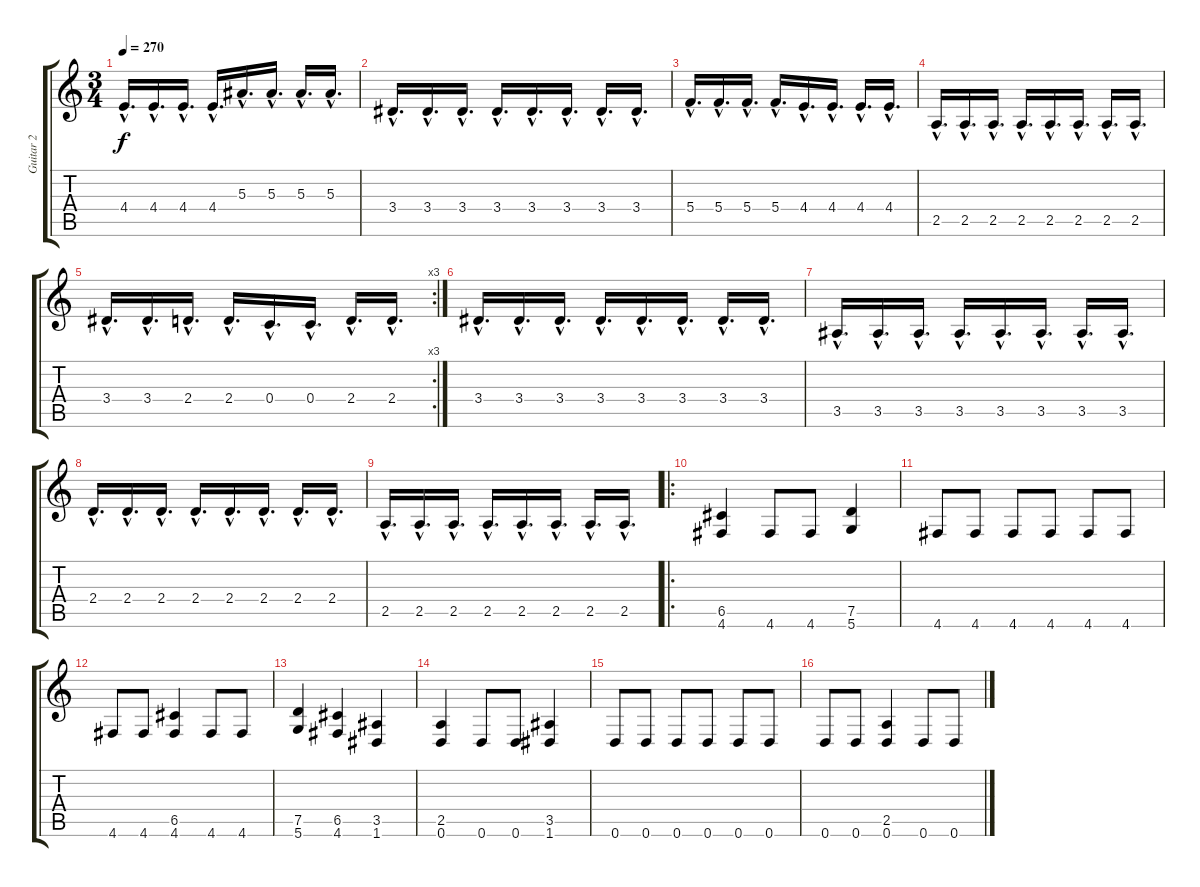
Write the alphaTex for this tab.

\track ("Guitar 2" "Guitar 2") {instrument distortionguitar}
\staff {score tabs}
\tuning (D4 A3 F3 C3 G2 D2) {hide}
\ts (3 4)
\tempo 270
\clef g2
\ks c
4.4{hac}.16{d dy f} 4.4{hac}.16{d} 4.4{hac}.16{d} 4.4{hac}.16{d} 5.3{hac}.16{d} 5.3{hac}.16{d} 5.3{hac}.16{d} 5.3{hac}.16{d} |
3.4{hac}.16{d} 3.4{hac}.16{d} 3.4{hac}.16{d} 3.4{hac}.16{d} 3.4{hac}.16{d} 3.4{hac}.16{d} 3.4{hac}.16{d} 3.4{hac}.16{d} |
5.4{hac}.16{d} 5.4{hac}.16{d} 5.4{hac}.16{d} 5.4{hac}.16{d} 4.4{hac}.16{d} 4.4{hac}.16{d} 4.4{hac}.16{d} 4.4{hac}.16{d} |
2.5{hac}.16{d} 2.5{hac}.16{d} 2.5{hac}.16{d} 2.5{hac}.16{d} 2.5{hac}.16{d} 2.5{hac}.16{d} 2.5{hac}.16{d} 2.5{hac}.16{d} |
\rc 3
3.4{hac}.16{d} 3.4{hac}.16{d} 2.4{hac}.16{d} 2.4{hac}.16{d} 0.4{hac}.16{d} 0.4{hac}.16{d} 2.4{hac}.16{d} 2.4{hac}.16{d} |
3.4{hac}.16{d} 3.4{hac}.16{d} 3.4{hac}.16{d} 3.4{hac}.16{d} 3.4{hac}.16{d} 3.4{hac}.16{d} 3.4{hac}.16{d} 3.4{hac}.16{d} |
3.5{hac}.16{d} 3.5{hac}.16{d} 3.5{hac}.16{d} 3.5{hac}.16{d} 3.5{hac}.16{d} 3.5{hac}.16{d} 3.5{hac}.16{d} 3.5{hac}.16{d} |
2.4{hac}.16{d} 2.4{hac}.16{d} 2.4{hac}.16{d} 2.4{hac}.16{d} 2.4{hac}.16{d} 2.4{hac}.16{d} 2.4{hac}.16{d} 2.4{hac}.16{d} |
2.5{hac}.16{d} 2.5{hac}.16{d} 2.5{hac}.16{d} 2.5{hac}.16{d} 2.5{hac}.16{d} 2.5{hac}.16{d} 2.5{hac}.16{d} 2.5{hac}.16{d} |
\ro
(6.5 4.6).4 4.6.8 4.6.8 (7.5 5.6).4 |
4.6.8 4.6.8 4.6.8 4.6.8 4.6.8 4.6.8 |
4.6.8 4.6.8 (6.5 4.6).4 4.6.8 4.6.8 |
(7.5 5.6).4 (6.5 4.6).4 (3.5 1.6).4 |
(2.5 0.6).4 0.6.8 0.6.8 (3.5 1.6).4 |
0.6.8 0.6.8 0.6.8 0.6.8 0.6.8 0.6.8 |
0.6.8 0.6.8 (2.5 0.6).4 0.6.8 0.6.8
